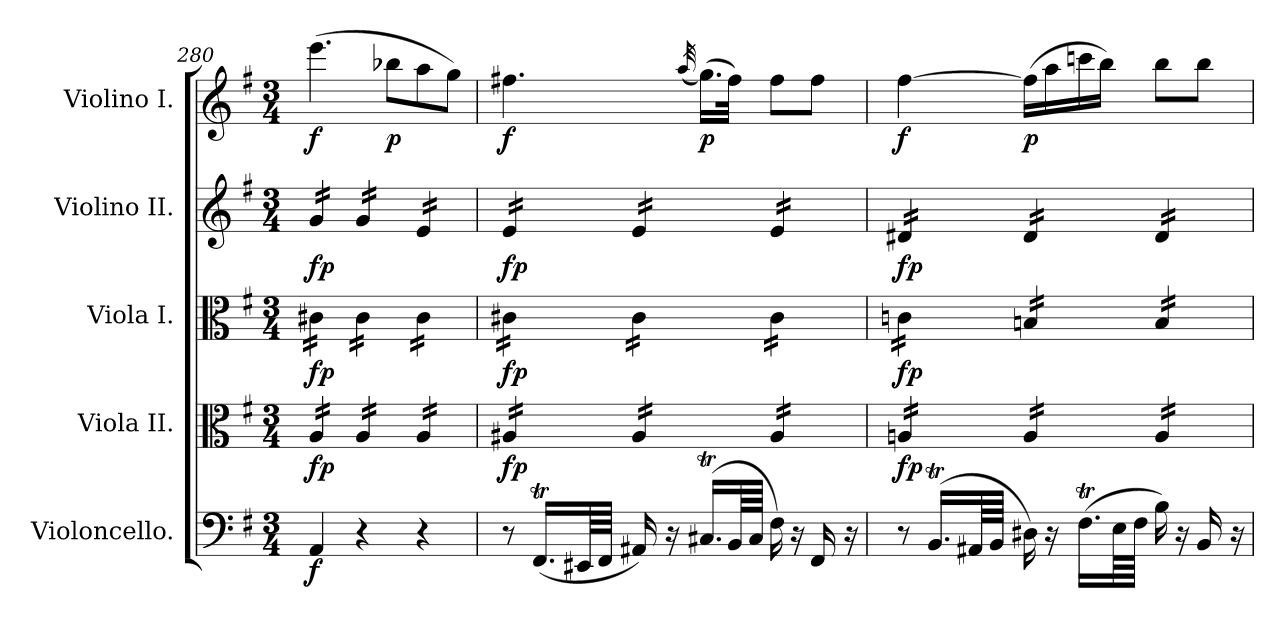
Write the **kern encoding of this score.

**kern	**dynam	**kern	**dynam	**kern	**dynam	**kern	**dynam	**kern	**dynam
*part5	*part5	*part4	*part4	*part3	*part3	*part2	*part2	*part1	*part1
*staff5	*staff5	*staff4	*staff4	*staff3	*staff3	*staff2	*staff2	*staff1	*staff1
*I"Violoncello.	*	*I"Viola II.	*	*I"Viola I.	*	*I"Violino II.	*	*I"Violino I.	*
*I'Vc	*	*I'Vla	*	*I'Vla	*	*I'Vln	*	*I'Vln	*
*clefF4	*	*clefC3	*	*clefC3	*	*clefG2	*	*clefG2	*
*k[f#]	*	*k[f#]	*	*k[f#]	*	*k[f#]	*	*k[f#]	*
*M3/4	*	*M3/4	*	*M3/4	*	*M3/4	*	*M3/4	*
=280	=280	=280	=280	=280	=280	=280	=280	=280	=280
!	!LO:DY:b	!	!LO:DY:b	!	!LO:DY:b	!	!LO:DY:b	!	!LO:DY:b
*	*	*tremolo	*	*	*	*	*	*	*
*	*	*	*	*tremolo	*	*	*	*	*
*	*	*	*	*	*	*tremolo	*	*	*
4AA/	f	24A/LL	fp	24c#X\LL	fp	24g/LL	fp	(>4.eee\	f
.	.	24A/	.	24c#X\	.	24g/	.	.	.
.	.	24A/	.	24c#X\	.	24g/	.	.	.
.	.	24A/	.	24c#X\	.	24g/	.	.	.
.	.	24A/	.	24c#X\	.	24g/	.	.	.
.	.	24A/JJ	.	24c#X\JJ	.	24g/JJ	.	.	.
4r	.	24A/LL	.	24c#\LL	.	24g/LL	.	.	.
.	.	24A/	.	24c#\	.	24g/	.	.	.
.	.	24A/	.	24c#\	.	24g/	.	.	.
!	!	!	!	!	!	!	!	!	!LO:DY:b
.	.	24A/	.	24c#\	.	24g/	.	8bb-X\L	p
.	.	24A/	.	24c#\	.	24g/	.	.	.
.	.	24A/JJ	.	24c#\JJ	.	24g/JJ	.	.	.
4r	.	24A/LL	.	24c#\LL	.	24e/LL	.	8aa\	.
.	.	24A/	.	24c#\	.	24e/	.	.	.
.	.	24A/	.	24c#\	.	24e/	.	.	.
.	.	24A/	.	24c#\	.	24e/	.	8gg\J)	.
.	.	24A/	.	24c#\	.	24e/	.	.	.
.	.	24A/JJ	.	24c#\JJ	.	24e/JJ	.	.	.
=281	=281	=281	=281	=281	=281	=281	=281	=281	=281
!	!	!	!LO:DY:b	!	!LO:DY:b	!	!LO:DY:b	!	!LO:DY:b
8r	.	24A#X/LL	fp	24c#X\LL	fp	24e/LL	fp	4.ff#X\	f
.	.	24A#X/	.	24c#X\	.	24e/	.	.	.
.	.	24A#X/	.	24c#X\	.	24e/	.	.	.
(<16.FF#t/LL	.	24A#X/	.	24c#X\	.	24e/	.	.	.
.	.	24A#X/	.	24c#X\	.	24e/	.	.	.
.	.	24A#X/JJ	.	24c#X\JJ	.	24e/JJ	.	.	.
64EE#X/LL	.	.	.	.	.	.	.	.	.
64FF#/JJJJ	.	.	.	.	.	.	.	.	.
16AA#X/)	.	24A#/LL	.	24c#\LL	.	24e/LL	.	.	.
.	.	24A#/	.	24c#\	.	24e/	.	.	.
16r	.	.	.	.	.	.	.	.	.
.	.	24A#/	.	24c#\	.	24e/	.	.	.
.	.	.	.	.	.	.	.	(<32qaa/	.
!	!	!	!	!	!	!	!	!	!LO:DY:b
(>16.C#Xt/LL	.	24A#/	.	24c#\	.	24e/	.	(>16.gg\LL)	p
.	.	24A#/	.	24c#\	.	24e/	.	.	.
.	.	24A#/JJ	.	24c#\JJ	.	24e/JJ	.	.	.
64BB/LL	.	.	.	.	.	.	.	32ff#\JJk)	.
64C#/JJJJ	.	.	.	.	.	.	.	.	.
16F#\)	.	24A#/LL	.	24c#\LL	.	24e/LL	.	8ff#\L	.
.	.	24A#/	.	24c#\	.	24e/	.	.	.
16r	.	.	.	.	.	.	.	.	.
.	.	24A#/	.	24c#\	.	24e/	.	.	.
16FF#/	.	24A#/	.	24c#\	.	24e/	.	8ff#\J	.
.	.	24A#/	.	24c#\	.	24e/	.	.	.
16r	.	.	.	.	.	.	.	.	.
.	.	24A#/JJ	.	24c#\JJ	.	24e/JJ	.	.	.
=282	=282	=282	=282	=282	=282	=282	=282	=282	=282
!	!	!	!LO:DY:b	!	!LO:DY:b	!	!LO:DY:b	!	!LO:DY:b
8r	.	24An/LL	fp	24cn\LL	fp	24d#X/LL	fp	[4ff#\	f
.	.	24An/	.	24cn\	.	24d#X/	.	.	.
.	.	24An/	.	24cn\	.	24d#X/	.	.	.
(>16.BBt/LL	.	24An/	.	24cn\	.	24d#X/	.	.	.
.	.	24An/	.	24cn\	.	24d#X/	.	.	.
.	.	24An/JJ	.	24cn\JJ	.	24d#X/JJ	.	.	.
64AA#X/LL	.	.	.	.	.	.	.	.	.
64BB/JJJJ	.	.	.	.	.	.	.	.	.
!	!	!	!	!	!	!	!	!	!LO:DY:b
16D#X\)	.	24A/LL	.	24Bn/LL	.	24d#/LL	.	(>16ff#\LL]	p
.	.	24A/	.	24Bn/	.	24d#/	.	.	.
16r	.	.	.	.	.	.	.	16aa\	.
.	.	24A/	.	24Bn/	.	24d#/	.	.	.
(>16.F#t\LL	.	24A/	.	24Bn/	.	24d#/	.	16cccn\	.
.	.	24A/	.	24Bn/	.	24d#/	.	.	.
.	.	.	.	.	.	.	.	16bb\JJ)	.
.	.	24A/JJ	.	24Bn/JJ	.	24d#/JJ	.	.	.
64E\LL	.	.	.	.	.	.	.	.	.
64F#\JJJJ	.	.	.	.	.	.	.	.	.
16B\)	.	24A/LL	.	24B/LL	.	24d#/LL	.	8bb\L	.
.	.	24A/	.	24B/	.	24d#/	.	.	.
16r	.	.	.	.	.	.	.	.	.
.	.	24A/	.	24B/	.	24d#/	.	.	.
16BB/	.	24A/	.	24B/	.	24d#/	.	8bb\J	.
.	.	24A/	.	24B/	.	24d#/	.	.	.
16r	.	.	.	.	.	.	.	.	.
.	.	24A/JJ	.	24B/JJ	.	24d#/JJ	.	.	.
*	*	*	*	*	*	*Xtremolo	*	*	*
*	*	*	*	*Xtremolo	*	*	*	*	*
*	*	*Xtremolo	*	*	*	*	*	*	*
=	=	=	=	=	=	=	=	=	=
*-	*-	*-	*-	*-	*-	*-	*-	*-	*-
